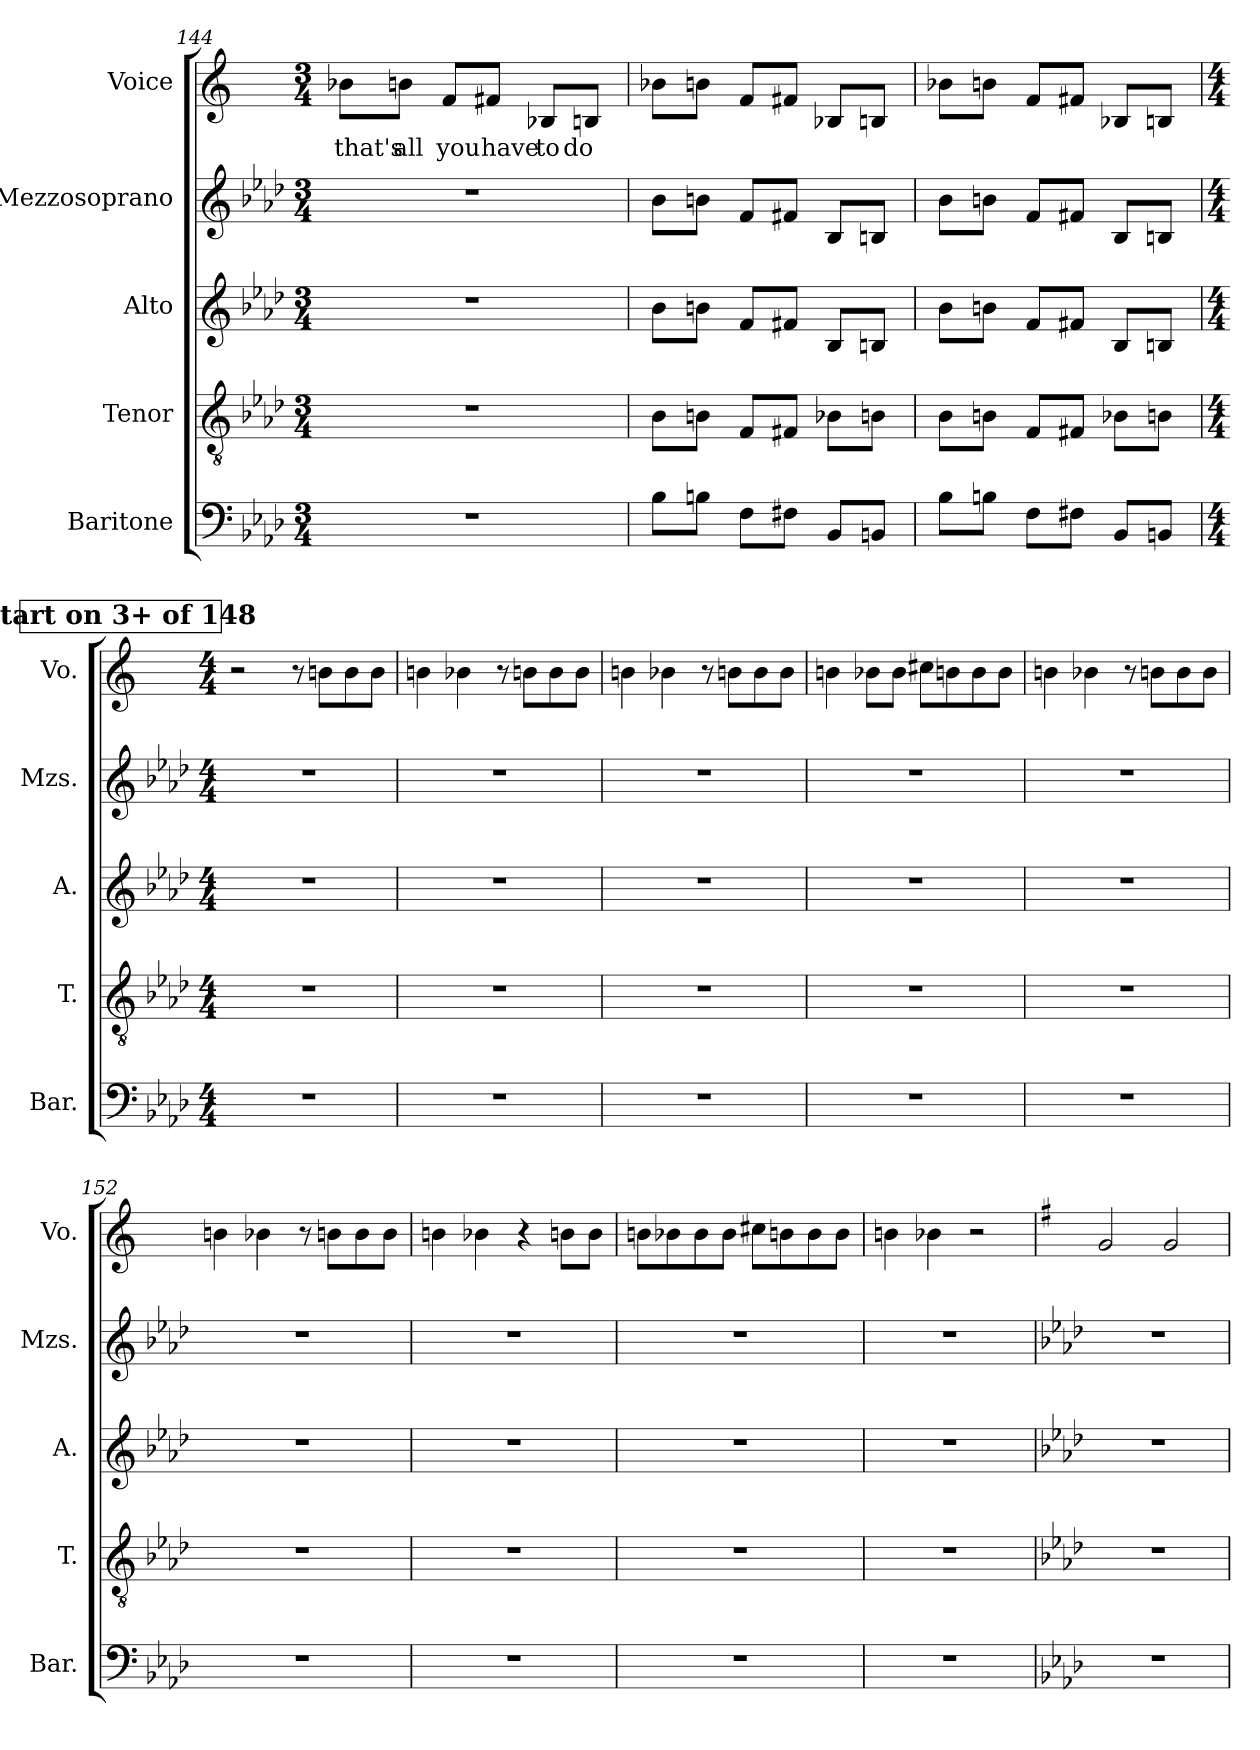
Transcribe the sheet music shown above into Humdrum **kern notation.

**kern	**kern	**kern	**kern	**kern	**text
*part5	*part4	*part3	*part2	*part1	*part1
*staff5	*staff4	*staff3	*staff2	*staff1	*staff1
*I"Baritone	*I"Tenor	*I"Alto	*I"Mezzosoprano	*I"Voice	*
*I'Bar.	*I'T.	*I'A.	*I'Mzs.	*I'Vo.	*
!!LO:LB:g=z
*clefF4	*clefGv2	*clefG2	*clefG2	*clefG2	*
*k[b-e-a-d-]	*k[b-e-a-d-]	*k[b-e-a-d-]	*k[b-e-a-d-]	*k[]	*
*A-:	*A-:	*A-:	*A-:	*C:	*
*M3/4	*M3/4	*M3/4	*M3/4	*M3/4	*
=144	=144	=144	=144	=144	=144
2.r	2.r	2.r	2.r	8b-\L	that's
.	.	.	.	8bn\J	all
.	.	.	.	8f/L	you
.	.	.	.	8f#X/J	have
.	.	.	.	8B-/L	to
.	.	.	.	8Bn/J	do
=145	=145	=145	=145	=145	=145
8B-\L	8B-\L	8b-\L	8b-\L	8b-\L	.
8Bn\J	8Bn\J	8bn\J	8bn\J	8bn\J	.
8F\L	8F/L	8f/L	8f/L	8f/L	.
8F#X\J	8F#X/J	8f#X/J	8f#X/J	8f#X/J	.
8BB-/L	8B-X\L	8B-/L	8B-/L	8B-/L	.
8BBn/J	8Bn\J	8Bn/J	8Bn/J	8Bn/J	.
=146	=146	=146	=146	=146	=146
8B-\L	8B-\L	8b-\L	8b-\L	8b-\L	.
8Bn\J	8Bn\J	8bn\J	8bn\J	8bn\J	.
8F\L	8F/L	8f/L	8f/L	8f/L	.
8F#X\J	8F#X/J	8f#X/J	8f#X/J	8f#X/J	.
8BB-/L	8B-X\L	8B-/L	8B-/L	8B-/L	.
8BBn/J	8Bn\J	8Bn/J	8Bn/J	8Bn/J	.
!!LO:REH:place=s1:a:t=start on 3+ of 148
=147	=147	=147	=147	=147	=147
*M4/4	*M4/4	*M4/4	*M4/4	*M4/4	*
1r	1r	1r	1r	2r	.
.	.	.	.	8r	.
.	.	.	.	8bn\L	.
.	.	.	.	8b\	.
.	.	.	.	8b\J	.
=148	=148	=148	=148	=148	=148
1r	1r	1r	1r	4bn\	.
.	.	.	.	4b-X\	.
.	.	.	.	8r	.
.	.	.	.	8bn\L	.
.	.	.	.	8b\	.
.	.	.	.	8b\J	.
=149	=149	=149	=149	=149	=149
1r	1r	1r	1r	4bn\	.
.	.	.	.	4b-X\	.
.	.	.	.	8r	.
.	.	.	.	8bn\L	.
.	.	.	.	8b\	.
.	.	.	.	8b\J	.
!!LO:PB:g=z
=150	=150	=150	=150	=150	=150
1r	1r	1r	1r	4bn\	.
.	.	.	.	8b-X\L	.
.	.	.	.	8b-\J	.
.	.	.	.	8cc#X\L	.
.	.	.	.	8bn\	.
.	.	.	.	8b\	.
.	.	.	.	8b\J	.
=151	=151	=151	=151	=151	=151
1r	1r	1r	1r	4bn\	.
.	.	.	.	4b-X\	.
.	.	.	.	8r	.
.	.	.	.	8bn\L	.
.	.	.	.	8b\	.
.	.	.	.	8b\J	.
=152	=152	=152	=152	=152	=152
1r	1r	1r	1r	4bn\	.
.	.	.	.	4b-X\	.
.	.	.	.	8r	.
.	.	.	.	8bn\L	.
.	.	.	.	8b\	.
.	.	.	.	8b\J	.
=153	=153	=153	=153	=153	=153
1r	1r	1r	1r	4bn\	.
.	.	.	.	4b-X\	.
.	.	.	.	4r	.
.	.	.	.	8bn\L	.
.	.	.	.	8b\J	.
=154	=154	=154	=154	=154	=154
1r	1r	1r	1r	8bn\L	.
.	.	.	.	8b-X\	.
.	.	.	.	8b-\	.
.	.	.	.	8b-\J	.
.	.	.	.	8cc#X\L	.
.	.	.	.	8bn\	.
.	.	.	.	8b\	.
.	.	.	.	8b\J	.
=155	=155	=155	=155	=155	=155
1r	1r	1r	1r	4bn\	.
.	.	.	.	4b-X\	.
.	.	.	.	2r	.
=156	=156	=156	=156	=156	=156
*	*	*	*	*k[f#]	*
*	*	*	*	*G:	*
1r	1r	1r	1r	2g/	.
.	.	.	.	2g/	.
=	=	=	=	=	=
*-	*-	*-	*-	*-	*-
